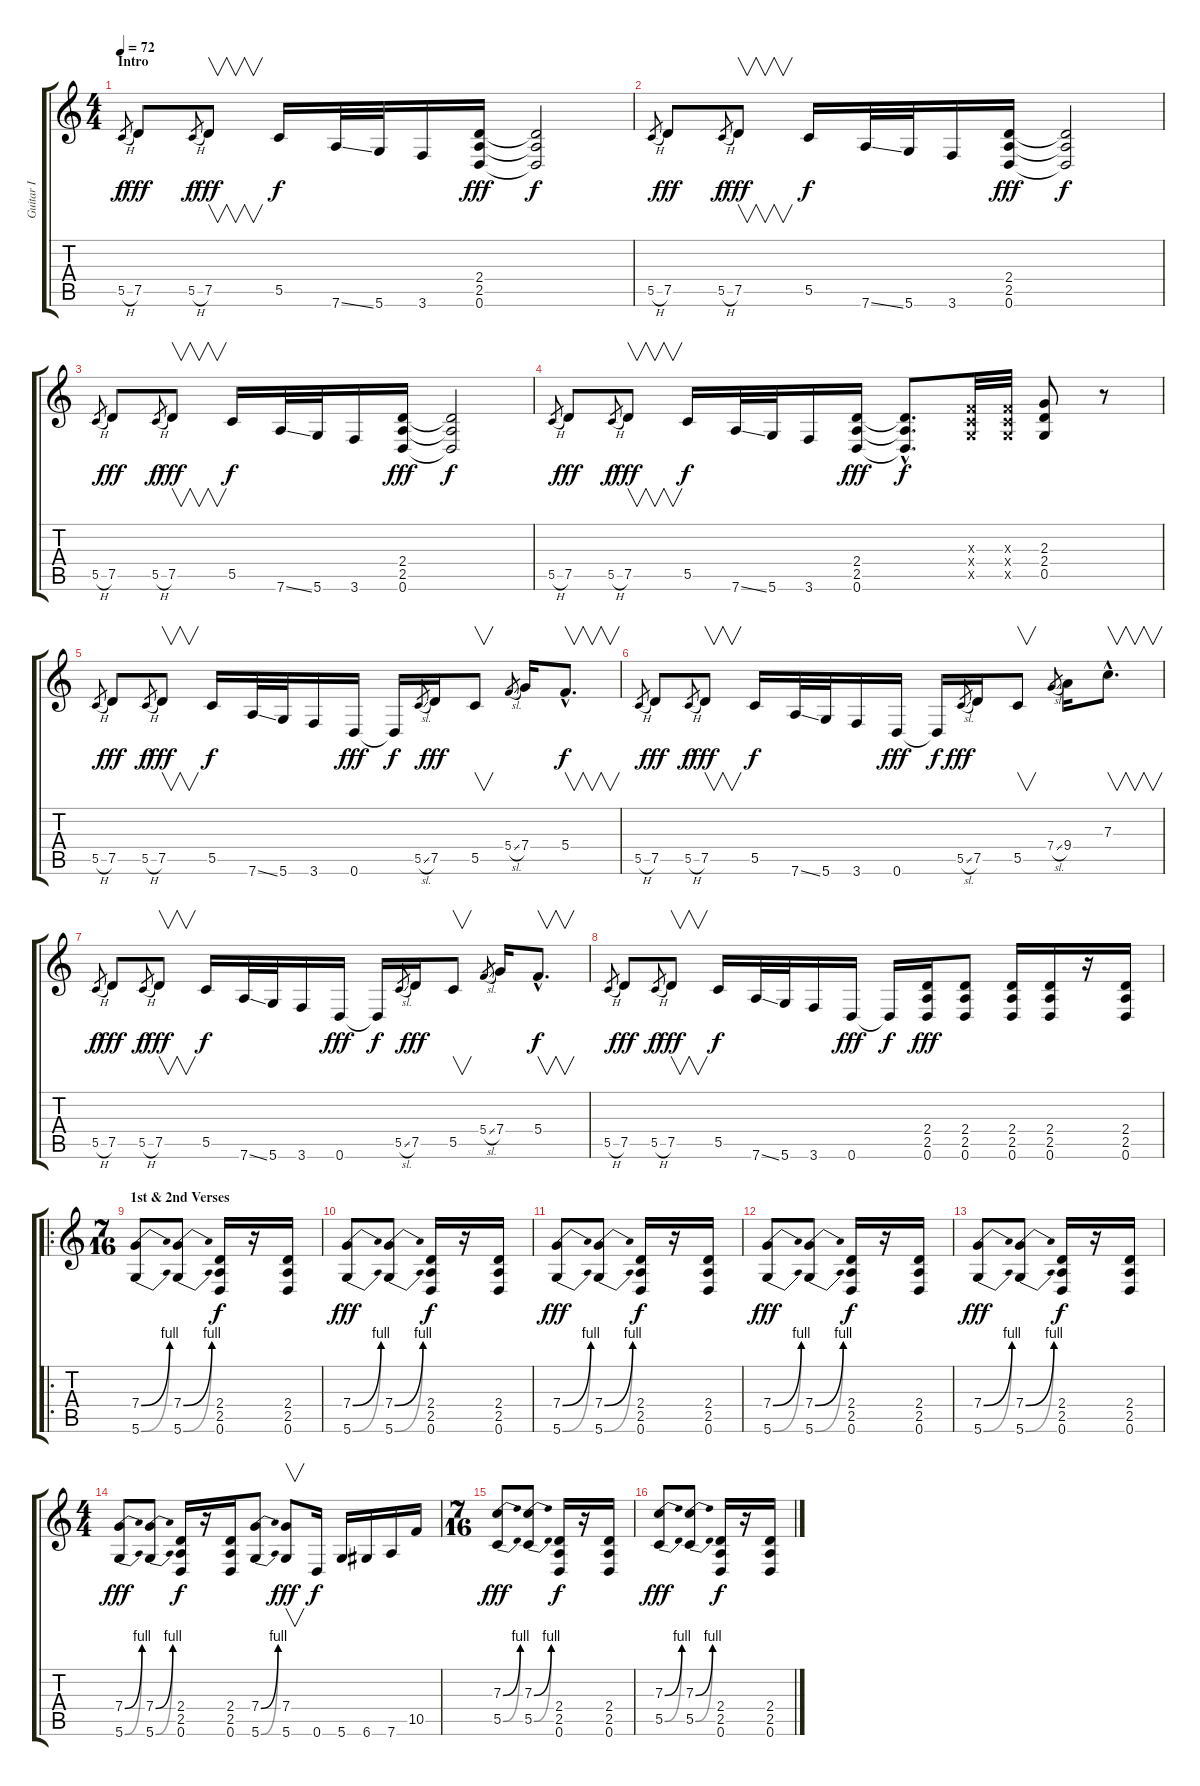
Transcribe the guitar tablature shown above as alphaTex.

\track ("Guitar I" "Guitar I") {instrument distortionguitar}
\staff {score tabs}
\tuning (D4 A3 F3 C3 G2 D2) {hide}
\ts (4 4)
\section ("" "Intro")
\tempo 72
\clef g2
\ks c
5.5{h}.8{gr dy f instrument distortionguitar} 7.5.8{dy fff} 5.5{h}.8{gr dy f} 7.5.8{v dy fff} 5.5.16{dy f} 7.6{ss}.32 5.6.32 3.6.16 (2.4 2.5 0.6).16{dy fff} (2.4{t} 2.5{t} 0.6{t}).2{dy f} |
5.5{h}.8{gr} 7.5.8{dy fff} 5.5{h}.8{gr dy f} 7.5.8{v dy fff} 5.5.16{dy f} 7.6{ss}.32 5.6.32 3.6.16 (2.4 2.5 0.6).16{dy fff} (2.4{t} 2.5{t} 0.6{t}).2{dy f} |
5.5{h}.8{gr} 7.5.8{dy fff} 5.5{h}.8{gr dy f} 7.5.8{v dy fff} 5.5.16{dy f} 7.6{ss}.32 5.6.32 3.6.16 (2.4 2.5 0.6).16{dy fff} (2.4{t} 2.5{t} 0.6{t}).2{dy f} |
5.5{h}.8{gr} 7.5.8{dy fff} 5.5{h}.8{gr dy f} 7.5.8{v dy fff} 5.5.16{dy f} 7.6{ss}.32 5.6.32 3.6.16 (2.4 2.5 0.6).16{dy fff} (2.4{hac t} 2.5{hac t} 0.6{hac t}).8{d dy f} (0.3{x} 0.4{x} 0.5{x}).32 (0.3{x} 0.4{x} 0.5{x}).32 (2.3 2.4 0.5).8 r.8 |
5.5{h}.8{gr} 7.5.8{dy fff} 5.5{h}.8{gr dy f} 7.5.8{v dy fff} 5.5.16{dy f} 7.6{ss}.32 5.6.32 3.6.16 0.6.16{dy fff} 0.6{t}.16{dy f} 5.5{sl}.8{gr} 7.5.16{dy fff} 5.5.8{v} 5.4{sl}.8{gr} 7.4.16 5.4{hac}.8{v d dy f} |
5.5{h}.8{gr} 7.5.8{dy fff} 5.5{h}.8{gr dy f} 7.5.8{v dy fff} 5.5.16{dy f} 7.6{ss}.32 5.6.32 3.6.16 0.6.16{dy fff} 0.6{t}.16{dy f} 5.5{sl}.8{gr dy fff} 7.5.16 5.5.8{v} 7.4{sl}.8{gr} 9.4.16 7.3{hac}.8{v d} |
5.5{h}.8{gr dy f} 7.5.8{dy fff} 5.5{h}.8{gr dy f} 7.5.8{v dy fff} 5.5.16{dy f} 7.6{ss}.32 5.6.32 3.6.16 0.6.16{dy fff} 0.6{t}.16{dy f} 5.5{sl}.8{gr} 7.5.16{dy fff} 5.5.8{v} 5.4{sl}.8{gr} 7.4.16 5.4{hac}.8{v d dy f} |
5.5{h}.8{gr} 7.5.8{dy fff} 5.5{h}.8{gr dy f} 7.5.8{v dy fff} 5.5.16{dy f} 7.6{ss}.32 5.6.32 3.6.16 0.6.16{dy fff} 0.6{t}.16{dy f} (2.4 2.5 0.6).16{dy fff} (2.4 2.5 0.6).8 (2.4 2.5 0.6).16 (2.4 2.5 0.6).16 r.16 (2.4 2.5 0.6).16 |
\ro
\ts (7 16)
\section ("" "1st & 2nd Verses")
(7.4{be (bend 0 0 60 4)} 5.6{be (bend 0 0 60 4)}).8 (7.4{be (bend 0 0 60 4)} 5.6{be (bend 0 0 60 4)}).8 (2.4 2.5 0.6).16{dy f} r.16 (2.4 2.5 0.6).16 |
(7.4{be (bend 0 0 60 4)} 5.6{be (bend 0 0 60 4)}).8{dy fff} (7.4{be (bend 0 0 60 4)} 5.6{be (bend 0 0 60 4)}).8 (2.4 2.5 0.6).16{dy f} r.16 (2.4 2.5 0.6).16 |
(7.4{be (bend 0 0 60 4)} 5.6{be (bend 0 0 60 4)}).8{dy fff} (7.4{be (bend 0 0 60 4)} 5.6{be (bend 0 0 60 4)}).8 (2.4 2.5 0.6).16{dy f} r.16 (2.4 2.5 0.6).16 |
(7.4{be (bend 0 0 60 4)} 5.6{be (bend 0 0 60 4)}).8{dy fff} (7.4{be (bend 0 0 60 4)} 5.6{be (bend 0 0 60 4)}).8 (2.4 2.5 0.6).16{dy f} r.16 (2.4 2.5 0.6).16 |
(7.4{be (bend 0 0 60 4)} 5.6{be (bend 0 0 60 4)}).8{dy fff} (7.4{be (bend 0 0 60 4)} 5.6{be (bend 0 0 60 4)}).8 (2.4 2.5 0.6).16{dy f} r.16 (2.4 2.5 0.6).16 |
\ts (4 4)
(7.4{be (bend 0 0 60 4)} 5.6{be (bend 0 0 60 4)}).8{dy fff} (7.4{be (bend 0 0 60 4)} 5.6{be (bend 0 0 60 4)}).8 (2.4 2.5 0.6).16{dy f} r.16 (2.4 2.5 0.6).16 (7.4{be (bend 0 0 60 4)} 5.6{be (bend 0 0 60 4)}).8 (7.4 5.6).8{v dy fff} 0.6.16{dy f} 5.6.16 6.6.16 7.6.16 10.5.16 |
\ts (7 16)
(7.3{be (bend 0 0 60 4)} 5.5{be (bend 0 0 60 4)}).8{dy fff} (7.3{be (bend 0 0 60 4)} 5.5{be (bend 0 0 60 4)}).8 (2.4 2.5 0.6).16{dy f} r.16 (2.4 2.5 0.6).16 |
(7.3{be (bend 0 0 60 4)} 5.5{be (bend 0 0 60 4)}).8{dy fff} (7.3{be (bend 0 0 60 4)} 5.5{be (bend 0 0 60 4)}).8 (2.4 2.5 0.6).16{dy f} r.16 (2.4 2.5 0.6).16
